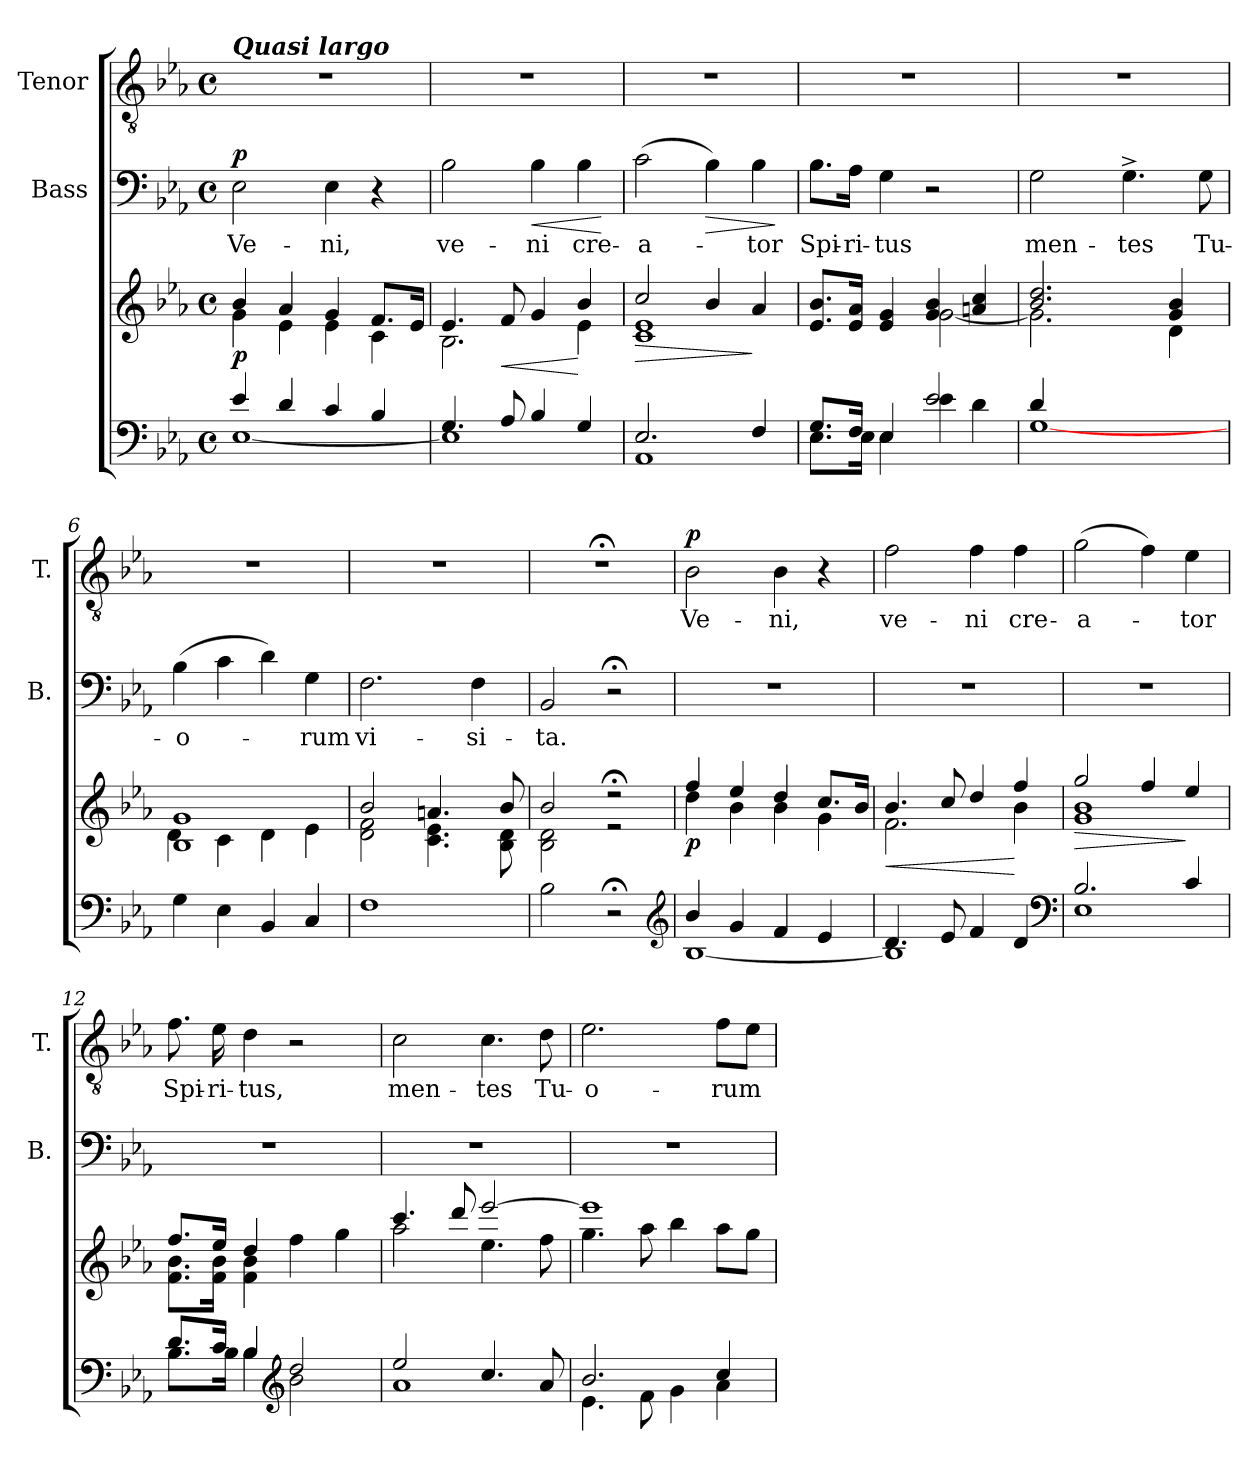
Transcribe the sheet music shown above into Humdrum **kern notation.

**kern	**kern	**dynam	**kern	**text	**dynam	**kern	**text	**dynam
*part3	*part3	*part3	*part2	*part2	*part2	*part1	*part1	*part1
*staff4	*staff3	*staff3/4	*staff2	*staff2	*staff2	*staff1	*staff1	*staff1
*	*	*	*I"Bass	*	*	*I"Tenor	*	*
*	*	*	*I'B.	*	*	*I'T.	*	*
*clefF4	*clefG2	*	*clefF4	*	*	*clefGv2	*	*
*k[b-e-a-]	*k[b-e-a-]	*	*k[b-e-a-]	*	*	*k[b-e-a-]	*	*
*E-:	*E-:	*	*E-:	*	*	*E-:	*	*
*M4/4	*M4/4	*	*M4/4	*	*	*M4/4	*	*
*met(c)	*met(c)	*	*met(c)	*	*	*met(c)	*	*
=1	=1	=1	=1	=1	=1	=1	=1	=1
*^	*^	*	*	*	*	*	*	*
!	!	!	!	!	!	!	!	!LO:TX:a:Bi:t=Quasi largo	!	!
!	!	!	!	!LO:DY:b	!	!LO:LY:b	!LO:DY:a	!	!	!
4e-/	[<1E-	4b-/	4g\	p	2E-\	Ve-	p	1r	.	.
4d/	.	4a-/	4e-\	.	.	.	.	.	.	.
!	!	!	!	!	!	!LO:LY:b	!	!	!	!
4c/	.	4g/	4e-\	.	4E-\	-ni,	.	.	.	.
4B-/	.	8.f/L	4c\	.	4r	.	.	.	.	.
.	.	16e-/Jk	.	.	.	.	.	.	.	.
=2	=2	=2	=2	=2	=2	=2	=2	=2	=2	=2
!	!	!	!	!	!	!LO:LY:b	!	!	!	!
4.G/	1E-]	4.e-/	2.B-\	.	2B-\	ve-	.	1r	.	.
!	!	!	!	!LO:HP:b	!	!	!	!	!	!
8A-/	.	8f/	.	<	.	.	.	.	.	.
!	!	!	!	!	!	!LO:LY:b	!LO:HP:b	!	!	!
4B-/	.	4g/	.	.	4B-\	-ni	<	.	.	.
!	!	!	!	!	!	!LO:LY:b	!	!	!	!
4G/	.	4b-/	4e-\	[	4B-\	cre-	.	.	.	.
*v	*v	*	*	*	*	*	*	*	*	*
*	*v	*v	*	*	*	*	*	*	*
.	.	.	.	.	[	.	.	.
=3	=3	=3	=3	=3	=3	=3	=3	=3
*^	*	*	*	*	*	*	*	*
!	!	!	!LO:HP:b	!	!LO:LY:b	!	!	!	!
*	*	*^	*	*	*	*	*	*	*
2.E-/	1AA-	2cc/	1c 1e-	>	(>2c\	-a-	.	1r	.	.
!	!	!	!	!	!	!	!LO:HP:b	!	!	!
.	.	4b-/	.	.	4B-\)	.	>	.	.	.
!	!	!	!	!	!	!LO:LY:b	!	!	!	!
4F/	.	4a-/	.	]	4B-\	-tor	.	.	.	.
*v	*v	*	*	*	*	*	*	*	*	*
*	*v	*v	*	*	*	*	*	*	*
.	.	.	.	.	]	.	.	.
=4	=4	=4	=4	=4	=4	=4	=4	=4
*^	*^	*	*	*	*	*	*	*
!	!	!	!	!	!	!LO:LY:b	!	!	!	!
8.G/L	8.E-\L	8.e-/ 8.b-/L	2ryy	.	8.B-\L	Spi-	.	1r	.	.
!	!	!	!	!	!	!LO:LY:b	!	!	!	!
16F/Jk	16E-\Jk	16e-/ 16a-/Jk	.	.	16A-\Jk	-ri-	.	.	.	.
!	!	!	!	!	!	!LO:LY:b	!	!	!	!
4E-/	4E-\	4e-/ 4g/	.	.	4G\	-tus	.	.	.	.
2e-/	4e-\	4g/ 4b-/	[<2g\	.	2r	.	.	.	.	.
.	4d\	4an/ 4cc/	.	.	.	.	.	.	.	.
=5	=5	=5	=5	=5	=5	=5	=5	=5	=5	=5
!	!	!	!	!	!	!LO:LY:b	!	!	!	!
4d/	[<1G	2.b-/ 2.dd/	2.g\]	.	2G\	men-	.	1r	.	.
2.ryy	.	.	.	.	.	.	.	.	.	.
!	!	!	!	!	!	!LO:LY:b	!	!	!	!
.	.	.	.	.	4.G^>\	-tes	.	.	.	.
.	.	4g/ 4b-/	4d\	.	.	.	.	.	.	.
!	!	!	!	!	!	!LO:LY:b	!	!	!	!
.	.	.	.	.	8G\	Tu-	.	.	.	.
*v	*v	*	*	*	*	*	*	*	*	*
!!LO:LB:g=z
=6	=6	=6	=6	=6	=6	=6	=6	=6	=6
!	!	!	!	!	!LO:LY:b	!	!	!	!
4G\	1B- 1g	4d\	.	(>4B-\	-o-	.	1r	.	.
4E-\	.	4c\	.	4c\	.	.	.	.	.
4BB-/	.	4d\	.	4d\)	.	.	.	.	.
!	!	!	!	!	!LO:LY:b	!	!	!	!
4C/	.	4e-\	.	4G\	-rum	.	.	.	.
=7	=7	=7	=7	=7	=7	=7	=7	=7	=7
!	!	!	!	!	!LO:LY:b	!	!	!	!
1F	2b-/	2d\ 2f\	.	2.F\	vi-	.	1r	.	.
.	4.an/	4.c\ 4.e-\	.	.	.	.	.	.	.
!	!	!	!	!	!LO:LY:b	!	!	!	!
.	.	.	.	4F\	-si-	.	.	.	.
.	8b-/	8B-\ 8d\	.	.	.	.	.	.	.
=8	=8	=8	=8	=8	=8	=8	=8	=8	=8
!	!	!	!	!	!LO:LY:b	!	!	!	!
2B-\	2b-/	2B-\ 2d\	.	2BB-/	-ta.	.	1r;<	.	.
2r;<	2r;<	2r	.	2r;<	.	.	.	.	.
*clefG2	*	*	*	*	*	*	*	*	*
=9	=9	=9	=9	=9	=9	=9	=9	=9	=9
*^	*	*	*	*	*	*	*	*	*
!	!	!	!	!LO:DY:b	!	!	!	!	!LO:LY:b	!LO:DY:a
4b-/	[<1B-	4ff/	4dd\	p	1r	.	.	2B-\	Ve-	p
4g/	.	4ee-/	4b-\	.	.	.	.	.	.	.
!	!	!	!	!	!	!	!	!	!LO:LY:b	!
4f/	.	4dd/	4b-\	.	.	.	.	4B-\	-ni,	.
4e-/	.	8.cc/L	4g\	.	.	.	.	4r	.	.
.	.	16b-/Jk	.	.	.	.	.	.	.	.
=10	=10	=10	=10	=10	=10	=10	=10	=10	=10	=10
!	!	!	!	!LO:HP:b	!	!	!	!	!LO:LY:b	!
4.d/	1B-]	4.b-/	2.f\	<	1r	.	.	2f\	ve-	.
8e-/	.	8cc/	.	.	.	.	.	.	.	.
!	!	!	!	!	!	!	!	!	!LO:LY:b	!
4f/	.	4dd/	.	.	.	.	.	4f\	-ni	.
!	!	!	!	!	!	!	!	!	!LO:LY:b	!
4d/	.	4ff/	4b-\	[	.	.	.	4f\	cre-	.
*clefF4	*	*	*	*	*	*	*	*	*	*
=11	=11	=11	=11	=11	=11	=11	=11	=11	=11	=11
!	!	!	!	!LO:HP:b	!	!	!	!	!LO:LY:b	!
2.B-/	1E-	2gg/	1g 1b-	>	1r	.	.	(>2g\	-a-	.
.	.	4ff/	.	.	.	.	.	4f\)	.	.
!	!	!	!	!	!	!	!	!	!LO:LY:b	!
4c/	.	4ee-/	.	]	.	.	.	4e-\	-tor	.
!!LO:LB:g=z
=12	=12	=12	=12	=12	=12	=12	=12	=12	=12	=12
!	!	!	!	!	!	!	!	!	!LO:LY:b	!
8.d/L	8.B-\L	8.ff/L	8.f\ 8.b-\L	.	1r	.	.	8.f\	Spi-	.
!	!	!	!	!	!	!	!	!	!LO:LY:b	!
16c/Jk	16B-\Jk	16ee-/Jk	16f\ 16b-\Jk	.	.	.	.	16e-\	-ri-	.
!	!	!	!	!	!	!	!	!	!LO:LY:b	!
4B-/	4B-\	4dd/	4f\ 4b-\	.	.	.	.	4d\	-tus,	.
*clefG2	*	*	*	*	*	*	*	*	*	*
2dd/	2b-\	2ryy	4ff\	.	.	.	.	2r	.	.
.	.	.	4gg\	.	.	.	.	.	.	.
=13	=13	=13	=13	=13	=13	=13	=13	=13	=13	=13
!	!	!	!	!	!	!	!	!	!LO:LY:b	!
2ee-/	1a-	4.ccc/	2aa-\	.	1r	.	.	2c\	men-	.
.	.	8ddd/	.	.	.	.	.	.	.	.
!	!	!	!	!	!	!	!	!	!LO:LY:b	!
4.cc/	.	[>2eee-/	4.ee-\	.	.	.	.	4.c\	-tes	.
!	!	!	!	!	!	!	!	!	!LO:LY:b	!
8a-/	.	.	8ff\	.	.	.	.	8d\	Tu-	.
=14	=14	=14	=14	=14	=14	=14	=14	=14	=14	=14
!	!	!	!	!	!	!	!	!	!LO:LY:b	!
2.b-/	4.e-\	1eee-]	4.gg\	.	1r	.	.	2.e-\	-o-	.
.	8f\	.	8aa-\	.	.	.	.	.	.	.
.	4g\	.	4bb-\	.	.	.	.	.	.	.
!	!	!	!	!	!	!	!	!	!LO:LY:b	!
4cc/	4a-\	.	8aa-\L	.	.	.	.	8f\L	-rum	.
.	.	.	8gg\J	.	.	.	.	8e-\J	.	.
*v	*v	*	*	*	*	*	*	*	*	*
*	*v	*v	*	*	*	*	*	*	*
=	=	=	=	=	=	=	=	=
*-	*-	*-	*-	*-	*-	*-	*-	*-
